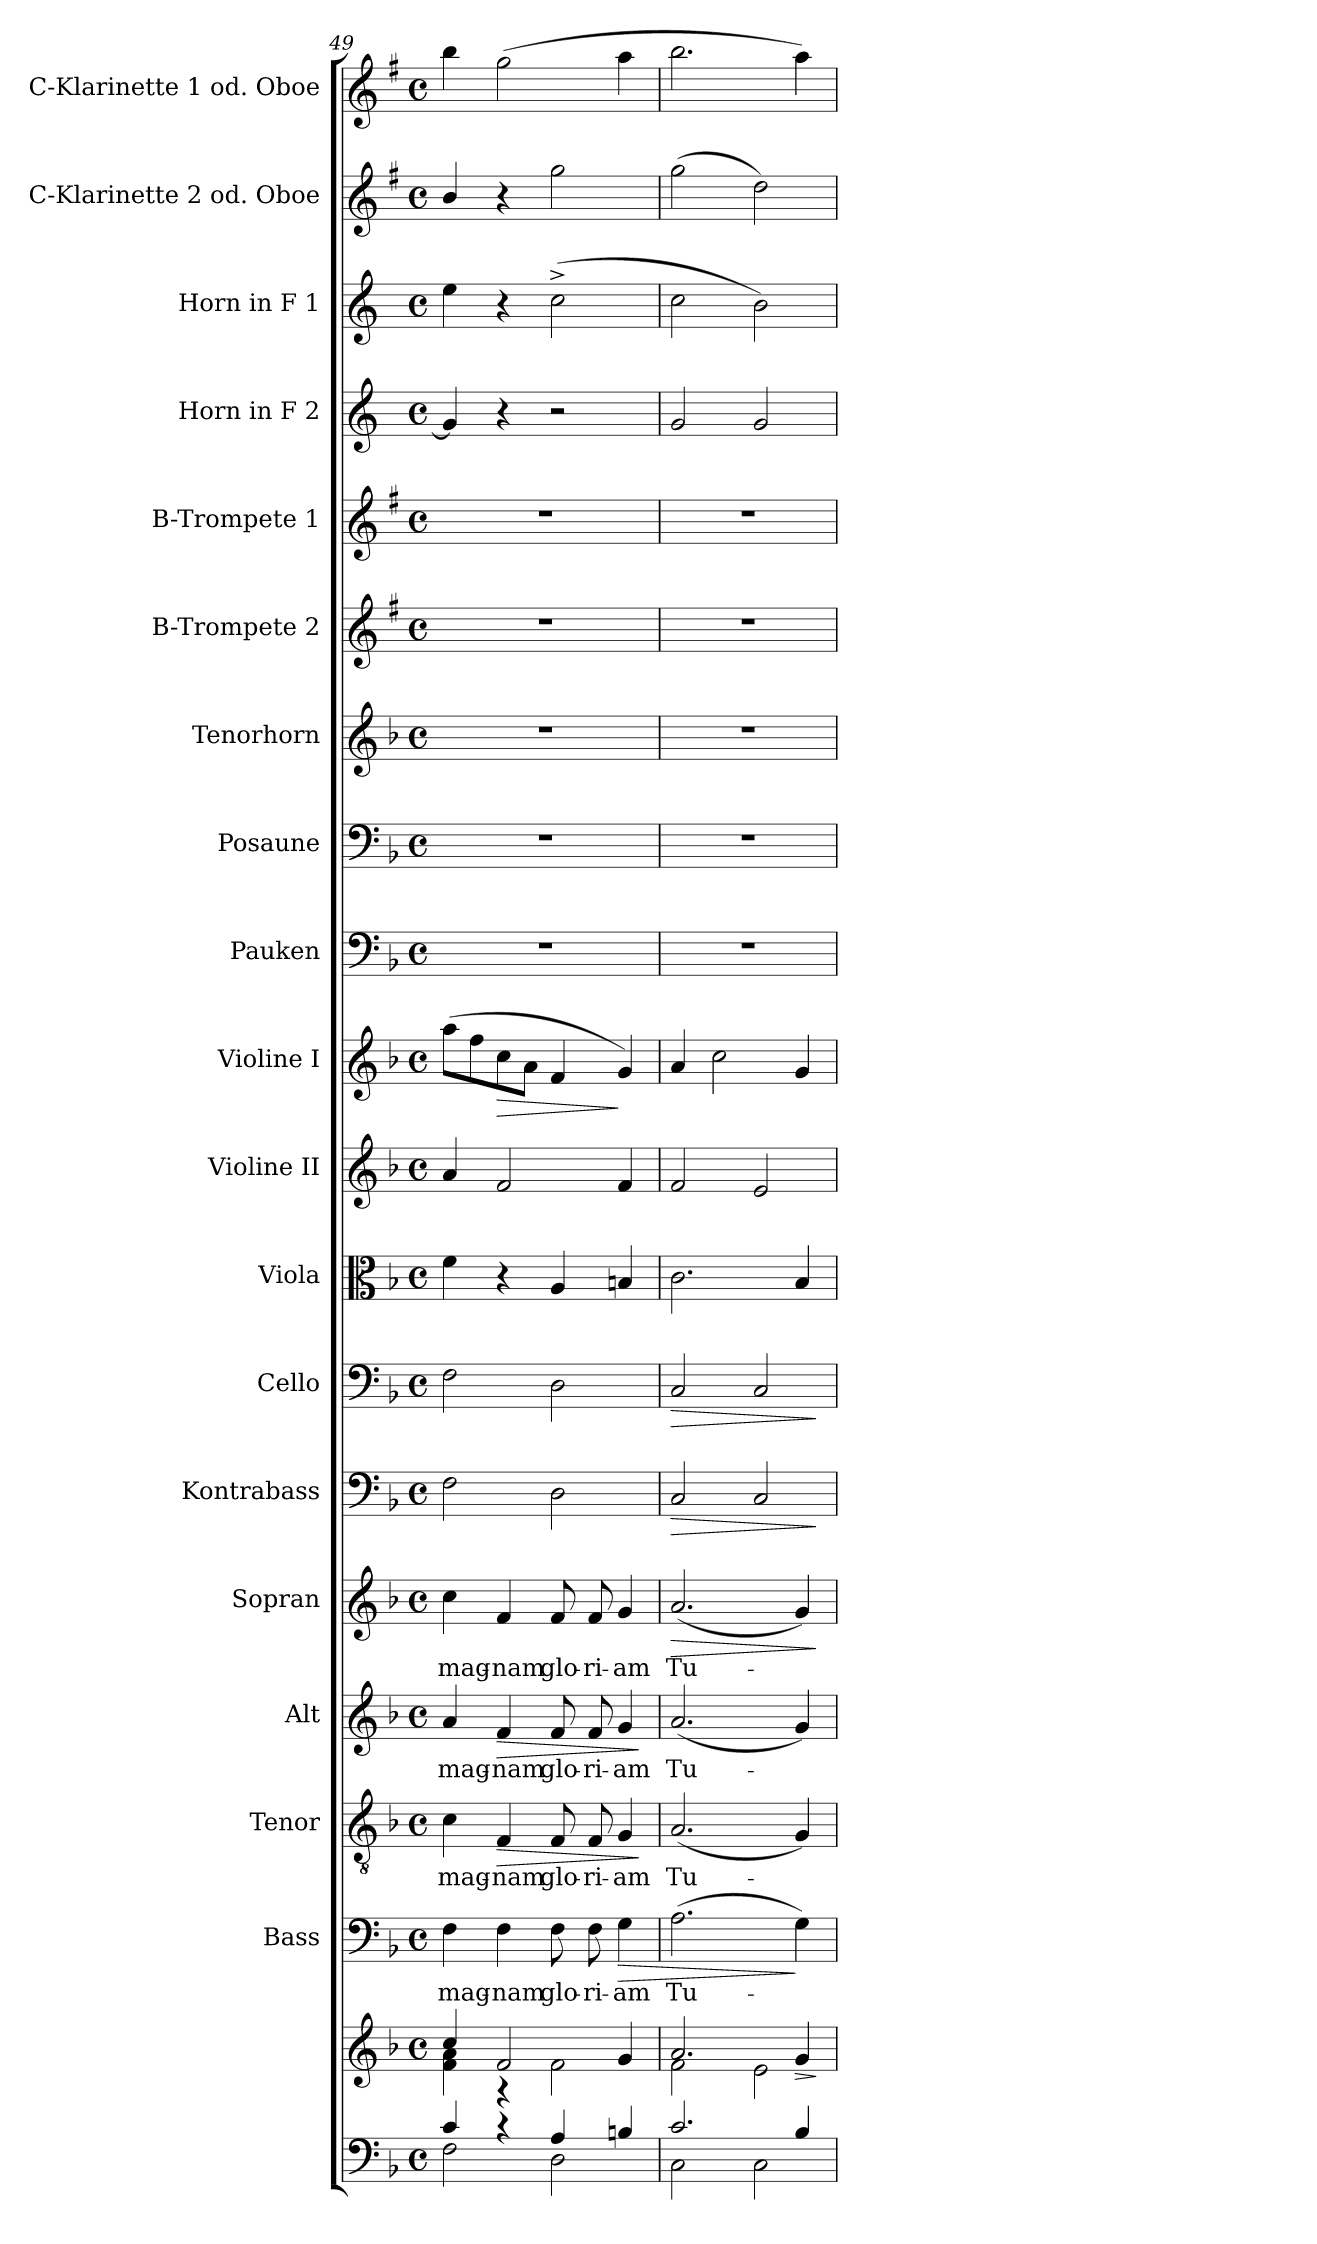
**kern	**kern	**dynam	**kern	**text	**dynam	**kern	**text	**dynam	**kern	**text	**dynam	**kern	**text	**dynam	**kern	**dynam	**kern	**dynam	**kern	**kern	**kern	**dynam	**kern	**kern	**kern	**kern	**kern	**kern	**kern	**kern	**kern
*part19	*part19	*part19	*part18	*part18	*part18	*part17	*part17	*part17	*part16	*part16	*part16	*part15	*part15	*part15	*part14	*part14	*part13	*part13	*part12	*part11	*part10	*part10	*part9	*part8	*part7	*part6	*part5	*part4	*part3	*part2	*part1
*staff20	*staff19	*staff19/20	*staff18	*staff18	*staff18	*staff17	*staff17	*staff17	*staff16	*staff16	*staff16	*staff15	*staff15	*staff15	*staff14	*staff14	*staff13	*staff13	*staff12	*staff11	*staff10	*staff10	*staff9	*staff8	*staff7	*staff6	*staff5	*staff4	*staff3	*staff2	*staff1
*	*	*	*I"Bass	*	*	*I"Tenor	*	*	*I"Alt	*	*	*I"Sopran	*	*	*I"Kontrabass	*	*I"Cello	*	*I"Viola	*I"Violine II	*I"Violine I	*	*I"Pauken	*I"Posaune	*I"Tenorhorn	*I"B-Trompete 2	*I"B-Trompete 1	*I"Horn in F 2	*I"Horn in F 1	*I"C-Klarinette 2 od. Oboe	*I"C-Klarinette 1 od. Oboe
*	*	*	*I'B.	*	*	*I'T.	*	*	*I'A.	*	*	*I'S.	*	*	*I'Kb.	*	*	*	*I'Vla.	*I'Vl. II	*I'Vl. I	*	*I'Pk.	*I'Pos.	*I'T. Hrn.	*I'B Trp. 2	*I'B Trp. 1	*	*	*I'C Kl. 2	*I'C Kl. 1
*clefF4	*clefG2	*	*clefF4	*	*	*clefGv2	*	*	*clefG2	*	*	*clefG2	*	*	*clefF4	*	*clefF4	*	*clefC3	*clefG2	*clefG2	*	*clefF4	*clefF4	*clefG2	*clefG2	*clefG2	*clefG2	*clefG2	*clefG2	*clefG2
*	*	*	*	*	*	*	*	*	*	*	*	*	*	*	*ITrd7c12	*	*	*	*	*	*	*	*	*	*ITrd8c14	*ITrd1c2	*ITrd1c2	*ITrd4c7	*ITrd4c7	*ITrd1c2	*ITrd1c2
*k[b-]	*k[b-]	*	*k[b-]	*	*	*k[b-]	*	*	*k[b-]	*	*	*k[b-]	*	*	*k[b-]	*	*k[b-]	*	*k[b-]	*k[b-]	*k[b-]	*	*k[b-]	*k[b-]	*k[b-]	*k[b-]	*k[b-]	*k[b-]	*k[b-]	*k[b-]	*k[b-]
*F:	*F:	*	*F:	*	*	*F:	*	*	*F:	*	*	*F:	*	*	*F:	*	*F:	*	*F:	*F:	*F:	*	*F:	*F:	*F:	*F:	*F:	*F:	*F:	*F:	*F:
*M4/4	*M4/4	*	*M4/4	*	*	*M4/4	*	*	*M4/4	*	*	*M4/4	*	*	*M4/4	*	*M4/4	*	*M4/4	*M4/4	*M4/4	*	*M4/4	*M4/4	*M4/4	*M4/4	*M4/4	*M4/4	*M4/4	*M4/4	*M4/4
*met(c)	*met(c)	*	*met(c)	*	*	*met(c)	*	*	*met(c)	*	*	*met(c)	*	*	*met(c)	*	*met(c)	*	*met(c)	*met(c)	*met(c)	*	*met(c)	*met(c)	*met(c)	*met(c)	*met(c)	*met(c)	*met(c)	*met(c)	*met(c)
=49	=49	=49	=49	=49	=49	=49	=49	=49	=49	=49	=49	=49	=49	=49	=49	=49	=49	=49	=49	=49	=49	=49	=49	=49	=49	=49	=49	=49	=49	=49	=49
*^	*^	*	*	*	*	*	*	*	*	*	*	*	*	*	*	*	*	*	*	*	*	*	*	*	*	*	*	*	*	*	*
!	!	!	!	!	!	!LO:LY:b	!	!	!LO:LY:b	!	!	!LO:LY:b	!	!	!LO:LY:b	!	!	!	!	!	!	!	!	!	!	!	!	!	!	!	!	!	!
4c/	2F\	4cc/	4f\ 4a\	.	4F\	mag-	.	4c\	mag-	.	4a/	mag-	.	4cc\	mag-	.	2FF\	.	2F\	.	4f\	4a/	(>8aa\L	.	1r	1r	1r	1r	1r	4c/]	4a\	4a/	4aa\
.	.	.	.	.	.	.	.	.	.	.	.	.	.	.	.	.	.	.	.	.	.	.	8ff\	.	.	.	.	.	.	.	.	.	.
!	!	!	!	!	!	!LO:LY:b	!	!	!LO:LY:b	!LO:HP:b	!	!LO:LY:b	!LO:HP:b	!	!LO:LY:b	!	!	!	!	!	!	!	!	!LO:HP:b	!	!	!	!	!	!	!	!	!
4rc	.	2f/	4rA	.	4F\	-nam	.	4F/	-nam	>	4f/	-nam	>	4f/	-nam	.	.	.	.	.	4r	2f/	8cc\	>	.	.	.	.	.	4r	4r	4r	(>2ff\
.	.	.	.	.	.	.	.	.	.	.	.	.	.	.	.	.	.	.	.	.	.	.	8a\J	.	.	.	.	.	.	.	.	.	.
!	!	!	!	!	!	!LO:LY:b	!	!	!LO:LY:b	!	!	!LO:LY:b	!	!	!LO:LY:b	!	!	!	!	!	!	!	!	!	!	!	!	!	!	!	!	!	!
4A/	2D\	.	2f\	.	8F\	glo-	.	8F/	glo-	.	8f/	glo-	.	8f/	glo-	.	2DD\	.	2D\	.	4A/	.	4f/	.	.	.	.	.	.	2r	(>2f^>\	2ff\	.
!	!	!	!	!	!	!LO:LY:b	!	!	!LO:LY:b	!	!	!LO:LY:b	!	!	!LO:LY:b	!	!	!	!	!	!	!	!	!	!	!	!	!	!	!	!	!	!
.	.	.	.	.	8F\	-ri-	.	8F/	-ri-	.	8f/	-ri-	.	8f/	-ri-	.	.	.	.	.	.	.	.	.	.	.	.	.	.	.	.	.	.
!	!	!	!	!	!	!LO:LY:b	!LO:HP:b	!	!LO:LY:b	!	!	!LO:LY:b	!	!	!LO:LY:b	!	!	!	!	!	!	!	!	!	!	!	!	!	!	!	!	!	!
4Bn/	.	4g/	.	.	4G\	-am	>	4G/	-am	.	4g/	-am	.	4g/	-am	.	.	.	.	.	4Bn/	4f/	4g/)	]	.	.	.	.	.	.	.	.	4gg\
*v	*v	*	*	*	*	*	*	*	*	*	*	*	*	*	*	*	*	*	*	*	*	*	*	*	*	*	*	*	*	*	*	*	*
*	*v	*v	*	*	*	*	*	*	*	*	*	*	*	*	*	*	*	*	*	*	*	*	*	*	*	*	*	*	*	*	*	*
.	.	.	.	.	.	.	.	]	.	.	]	.	.	.	.	.	.	.	.	.	.	.	.	.	.	.	.	.	.	.	.
=50	=50	=50	=50	=50	=50	=50	=50	=50	=50	=50	=50	=50	=50	=50	=50	=50	=50	=50	=50	=50	=50	=50	=50	=50	=50	=50	=50	=50	=50	=50	=50
*^	*^	*	*	*	*	*	*	*	*	*	*	*	*	*	*	*	*	*	*	*	*	*	*	*	*	*	*	*	*	*	*
!	!	!	!	!	!	!LO:LY:b	!	!	!LO:LY:b	!	!	!LO:LY:b	!	!	!LO:LY:b	!LO:HP:b	!	!LO:HP:b	!	!LO:HP:b	!	!	!	!	!	!	!	!	!	!	!	!	!
2.c/	2C\	2.a/	2f\	.	(>2.A\	Tu-	.	(<2.A/	Tu-	.	(<2.a/	Tu-	.	(<2.a/	Tu-	>	2CC/	>	2C/	>	2.c\	2f/	4a/	.	1r	1r	1r	1r	1r	2c/	2f\	(>2ff\	2.aa\
.	.	.	.	.	.	.	.	.	.	.	.	.	.	.	.	.	.	.	.	.	.	.	2cc\	.	.	.	.	.	.	.	.	.	.
.	2C\	.	2e\	.	.	.	.	.	.	.	.	.	.	.	.	.	2CC/	.	2C/	.	.	2e/	.	.	.	.	.	.	.	2c/	2e\)	2cc\)	.
!	!	!	!	!LO:HP:b	!	!	!	!	!	!	!	!	!	!	!	!	!	!	!	!	!	!	!	!	!	!	!	!	!	!	!	!	!
4B-/	.	4g/	.	>	4G\)	.	]	4G/)	.	.	4g/)	.	.	4g/)	.	.	.	.	.	.	4B-/	.	4g/	.	.	.	.	.	.	.	.	.	4gg\)
*v	*v	*	*	*	*	*	*	*	*	*	*	*	*	*	*	*	*	*	*	*	*	*	*	*	*	*	*	*	*	*	*	*	*
*	*v	*v	*	*	*	*	*	*	*	*	*	*	*	*	*	*	*	*	*	*	*	*	*	*	*	*	*	*	*	*	*	*
.	.	]	.	.	.	.	.	.	.	.	.	.	.	]	.	]	.	]	.	.	.	.	.	.	.	.	.	.	.	.	.
=	=	=	=	=	=	=	=	=	=	=	=	=	=	=	=	=	=	=	=	=	=	=	=	=	=	=	=	=	=	=	=
*-	*-	*-	*-	*-	*-	*-	*-	*-	*-	*-	*-	*-	*-	*-	*-	*-	*-	*-	*-	*-	*-	*-	*-	*-	*-	*-	*-	*-	*-	*-	*-
